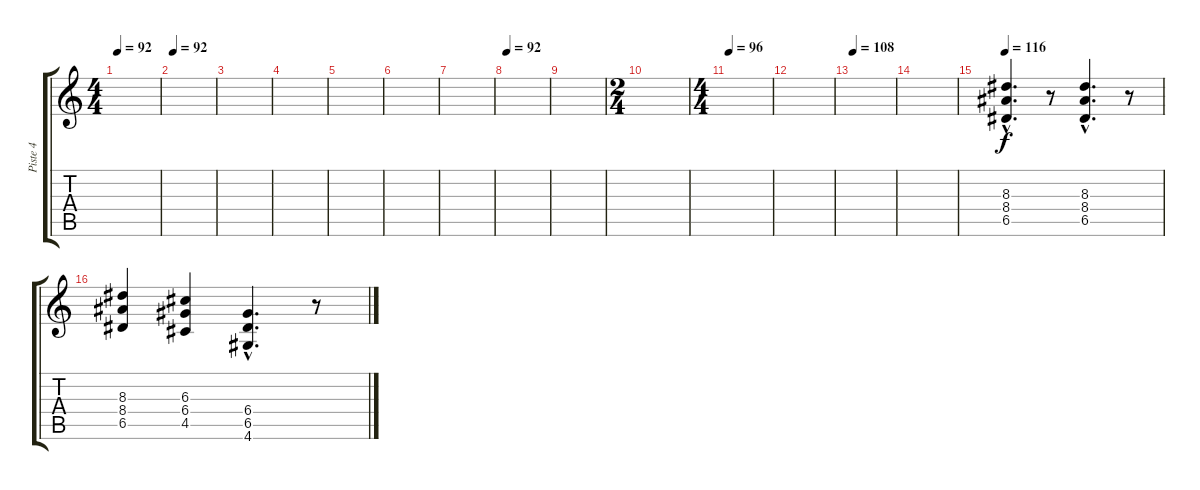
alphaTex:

\track ("Piste 4" "Piste 4") {instrument overdrivenguitar}
\staff {score tabs}
\tuning (E4 B3 G3 D3 A2 E2) {hide}
\ts (4 4)
\tempo 92
\clef g2
\ks c
|
\tempo 92
|
|
|
|
|
|
\tempo 92
|
|
\ts (2 4)
|
\ts (4 4)
\tempo 96
|
|
\tempo 108
|
|
\tempo 116
(8.3{hac} 8.4{hac} 6.5{hac}).4{d} r.8 (8.3{hac} 8.4{hac} 6.5{hac}).4{d} r.8 |
(8.3 8.4 6.5).4 (6.3 6.4 4.5).4 (6.4{hac} 6.5{hac} 4.6{hac}).4{d} r.8
